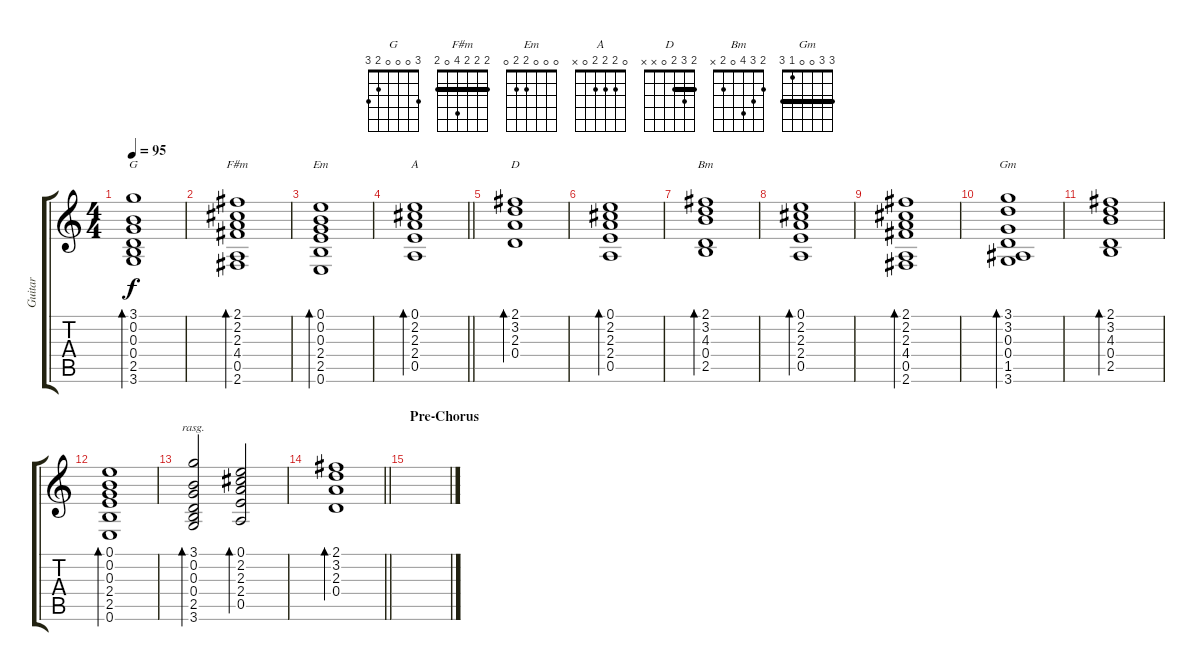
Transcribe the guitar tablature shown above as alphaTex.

\track ("Guitar" "Guitar") {instrument acousticguitarsteel}
\staff {score tabs}
\tuning (E4 B3 G3 D3 A2 E2) {hide}
\chord ("G" 3 0 0 0 2 3)
\chord ("F#m" 2 2 2 4 0 2) {barre 2}
\chord ("Em" 0 0 0 2 2 0)
\chord ("A" 0 2 2 2 0 x)
\chord ("D" 2 3 2 0 x x) {barre 2}
\chord ("Bm" 2 3 4 0 2 x)
\chord ("Gm" 3 3 0 0 1 3) {barre 3}
\ts (4 4)
\tempo 95
\clef g2
\ks c
(3.1 0.2 0.3 0.4 2.5 3.6).1{bd 120 ch "G" dy f} |
(2.1 2.2 2.3 4.4 0.5 2.6).1{bd 120 ch "F#m"} |
(0.1 0.2 0.3 2.4 2.5 0.6).1{bd 120 ch "Em"} |
\barLineRight lightlight
(0.1 2.2 2.3 2.4 0.5).1{bd 120 ch "A"} |
(2.1 3.2 2.3 0.4).1{bd 120 ch "D"} |
(0.1 2.2 2.3 2.4 0.5).1{bd 120} |
(2.1 3.2 4.3 0.4 2.5).1{bd 120 ch "Bm"} |
(0.1 2.2 2.3 2.4 0.5).1{bd 120} |
(2.1 2.2 2.3 4.4 0.5 2.6).1{bd 120} |
(3.1 3.2 0.3 0.4 1.5 3.6).1{bd 120 ch "Gm"} |
(2.1 3.2 4.3 0.4 2.5).1{bd 120} |
(0.1 0.2 0.3 2.4 2.5 0.6).1{bd 120} |
(3.1 0.2 0.3 0.4 2.5 3.6).2{bd 120 rasg ii} (0.1 2.2 2.3 2.4 0.5).2{bd 120} |
\barLineRight lightlight
(2.1 3.2 2.3 0.4).1{bd 120} |
\section ("" "Pre-Chorus")
